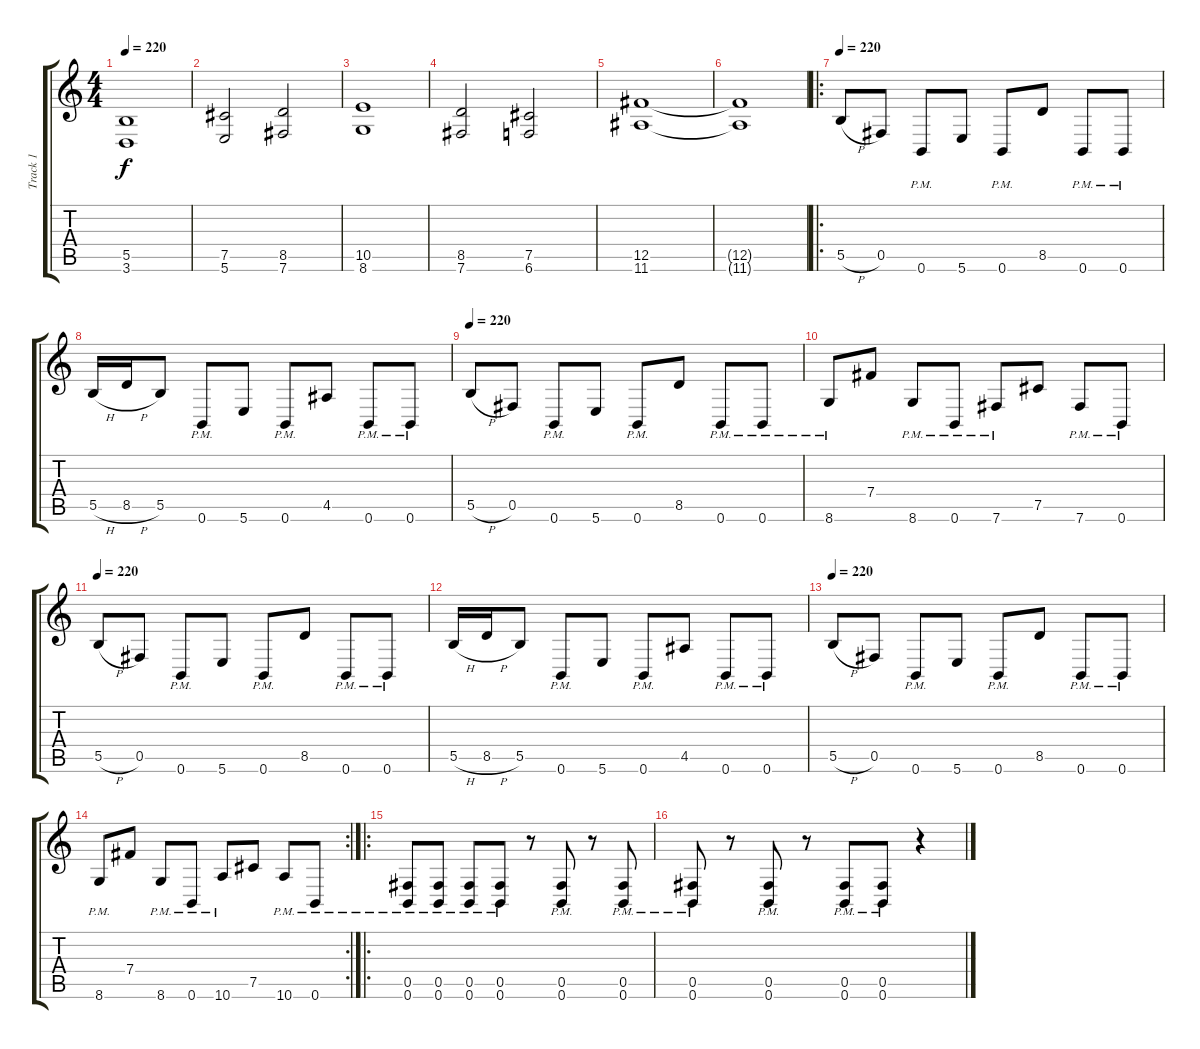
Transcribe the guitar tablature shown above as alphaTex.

\track ("Track 1" "Track 1") {instrument distortionguitar}
\staff {score tabs}
\tuning (Db4 Ab3 E3 B2 Gb2 B1) {hide}
\ts (4 4)
\tempo 220
\clef g2
\ks c
(5.5 3.6).1{dy f} |
(7.5 5.6).2 (8.5 7.6).2 |
(10.5 8.6).1 |
(8.5 7.6).2 (7.5 6.6).2 |
(12.5 11.6).1 |
(12.5{t} 11.6{t}).1 |
\ro
\tempo 220
5.5{h}.8 0.5.8 0.6{pm}.8 5.6.8 0.6{pm}.8 8.5.8 0.6{pm}.8 0.6{pm}.8 |
5.5{h}.16 8.5{h}.16 5.5.8 0.6{pm}.8 5.6.8 0.6{pm}.8 4.5.8 0.6{pm}.8 0.6{pm}.8 |
\tempo 220
5.5{h}.8 0.5.8 0.6{pm}.8 5.6.8 0.6{pm}.8 8.5.8 0.6{pm}.8 0.6{pm}.8 |
8.6{pm}.8 7.4.8 8.6{pm}.8 0.6{pm}.8 7.6{pm}.8 7.5.8 7.6{pm}.8 0.6{pm}.8 |
\tempo 220
5.5{h}.8 0.5.8 0.6{pm}.8 5.6.8 0.6{pm}.8 8.5.8 0.6{pm}.8 0.6{pm}.8 |
5.5{h}.16 8.5{h}.16 5.5.8 0.6{pm}.8 5.6.8 0.6{pm}.8 4.5.8 0.6{pm}.8 0.6{pm}.8 |
\tempo 220
5.5{h}.8 0.5.8 0.6{pm}.8 5.6.8 0.6{pm}.8 8.5.8 0.6{pm}.8 0.6{pm}.8 |
\rc 2
8.6{pm}.8 7.4.8 8.6{pm}.8 0.6{pm}.8 10.6{pm}.8 7.5.8 10.6{pm}.8 0.6{pm}.8 |
\ro
(0.5{pm} 0.6{pm}).8 (0.5{pm} 0.6{pm}).8 (0.5{pm} 0.6{pm}).8 (0.5{pm} 0.6{pm}).8 r.8 (0.5{pm} 0.6{pm}).8 r.8 (0.5{pm} 0.6{pm}).8 |
(0.5{pm} 0.6{pm}).8 r.8 (0.5{pm} 0.6{pm}).8 r.8 (0.5{pm} 0.6{pm}).8 (0.5{pm} 0.6{pm}).8 r.4
